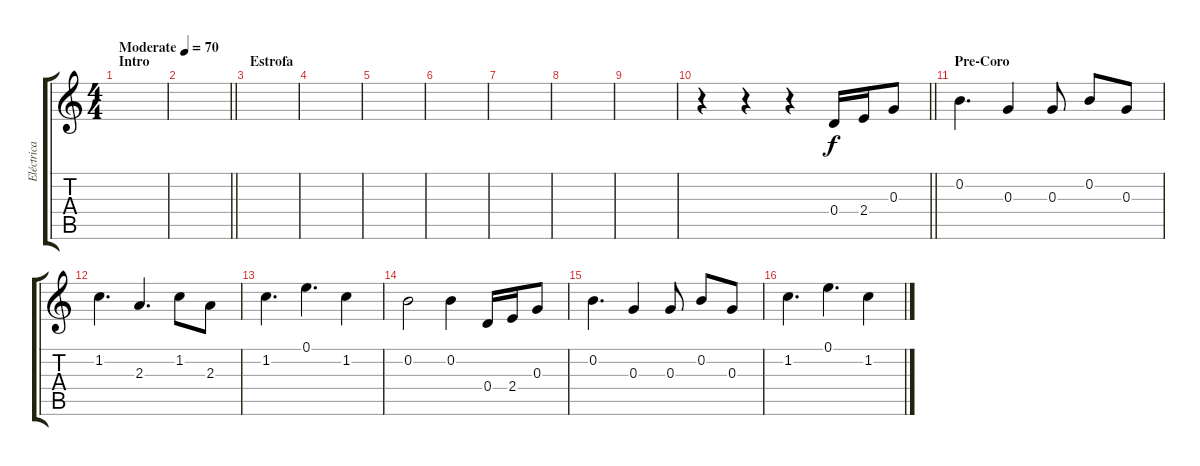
\track ("Eléctrica" "Eléctrica") {instrument electricguitarjazz}
\staff {score tabs}
\tuning (E4 B3 G3 D3 A2 E2) {hide}
\ts (4 4)
\section ("" "Intro")
\tempo (70 "Moderate")
\clef g2
\ks c
|
\barLineRight lightlight
|
\section ("" "Estrofa")
|
|
|
|
|
|
|
\barLineRight lightlight
r.4 r.4 r.4 0.4.16 2.4.16 0.3.8 |
\section ("" "Pre-Coro")
0.2.4{d} 0.3.4 0.3.8 0.2.8 0.3.8 |
1.2.4{d} 2.3.4{d} 1.2.8 2.3.8 |
1.2.4{d} 0.1.4{d} 1.2.4 |
0.2.2 0.2.4 0.4.16 2.4.16 0.3.8 |
0.2.4{d} 0.3.4 0.3.8 0.2.8 0.3.8 |
1.2.4{d} 0.1.4{d} 1.2.4
